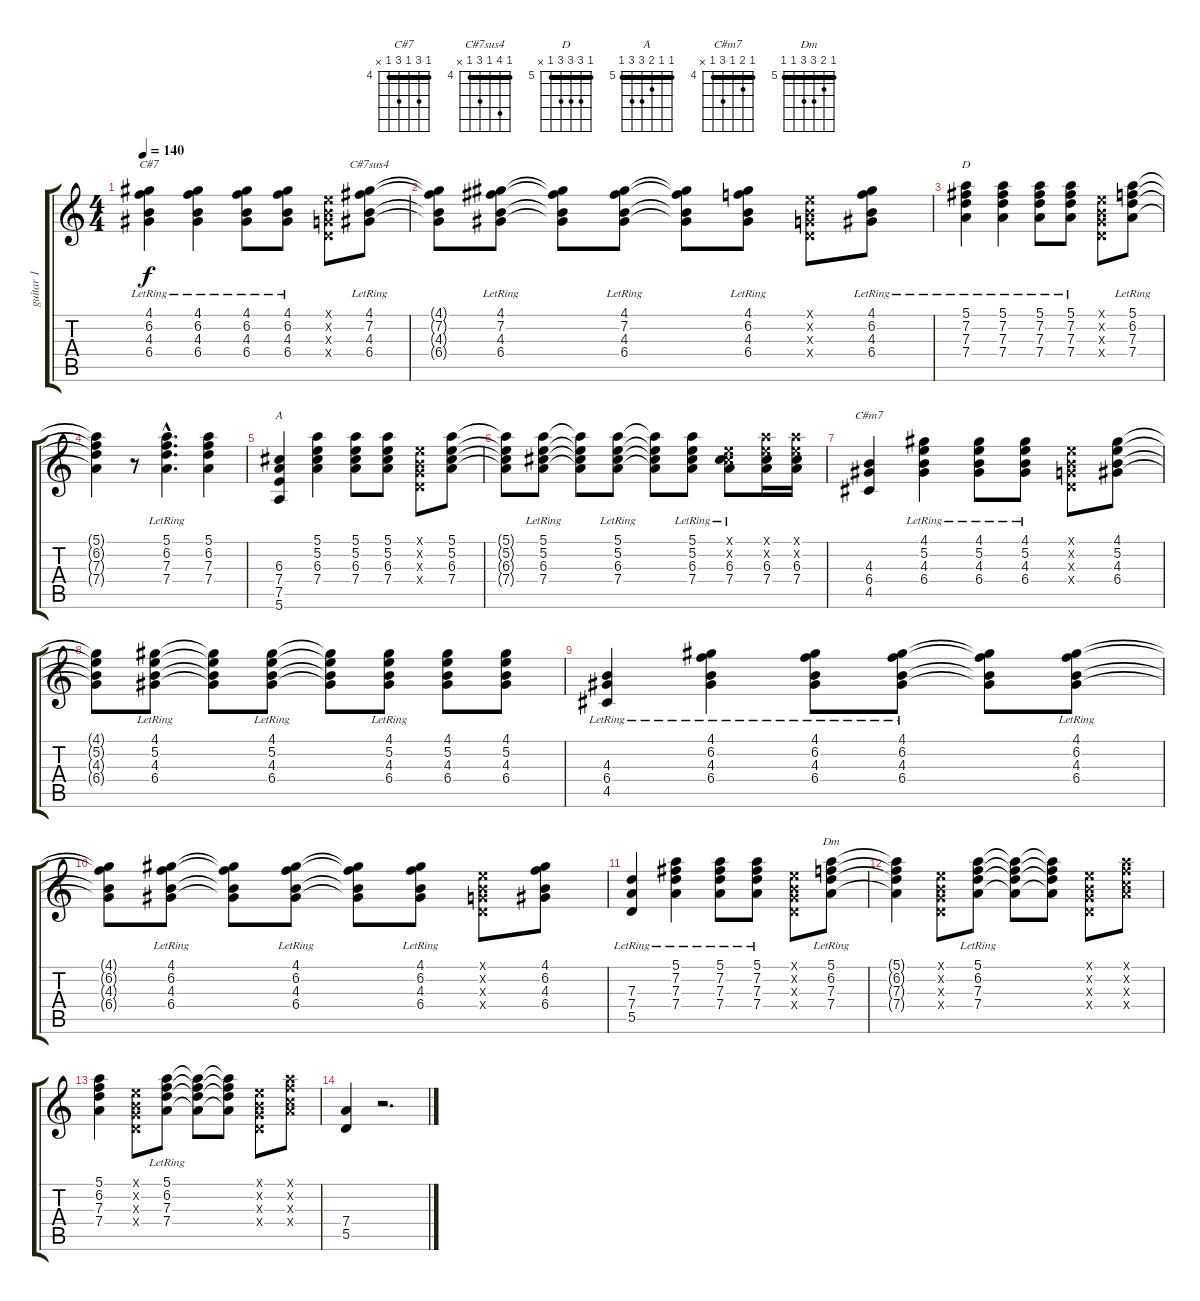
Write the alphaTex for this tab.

\track ("guitar 1" "guitar 1") {instrument distortionguitar}
\staff {score tabs}
\tuning (E4 B3 G3 D3 A2 E2) {hide}
\chord ("C#7" 4 6 4 6 4 x) {firstfret 4 barre 4}
\chord ("C#7sus4" 4 7 4 6 4 x) {firstfret 4 barre 4}
\chord ("D" 5 7 7 7 5 x) {firstfret 5 barre 5}
\chord ("A" 5 5 6 7 7 5) {firstfret 5 barre 5}
\chord ("C#m7" 4 5 4 6 4 x) {firstfret 4 barre 4}
\chord ("Dm" 5 6 7 7 5 5) {firstfret 5 barre 5}
\ts (4 4)
\tempo 140
\clef g2
\ks c
(4.1{lr} 6.2{lr} 4.3{lr} 6.4{lr}).4{ch "C#7" dy f} (4.1{lr} 6.2{lr} 4.3{lr} 6.4{lr}).4 (4.1{lr} 6.2{lr} 4.3{lr} 6.4{lr}).8 (4.1{lr} 6.2{lr} 4.3{lr} 6.4{lr}).8 (0.1{x} 0.2{x} 0.3{x} 0.4{x}).8 (4.1{lr} 7.2{lr} 4.3{lr} 6.4{lr}).8{ch "C#7sus4"} |
(4.1{t} 7.2{t} 4.3{t} 6.4{t}).8 (4.1{lr} 7.2{lr} 4.3{lr} 6.4{lr}).8 (4.1{t} 7.2{t} 4.3{t} 6.4{t}).8 (4.1{lr} 7.2{lr} 4.3{lr} 6.4{lr}).8 (4.1{t} 7.2{t} 4.3{t} 6.4{t}).8 (4.1{lr} 6.2{lr} 4.3{lr} 6.4{lr}).8 (0.1{x} 0.2{x} 0.3{x} 0.4{x}).8 (4.1{lr} 6.2{lr} 4.3{lr} 6.4{lr}).8 |
(5.1{lr} 7.2{lr} 7.3{lr} 7.4{lr}).4{ch "D"} (5.1{lr} 7.2{lr} 7.3{lr} 7.4{lr}).4 (5.1{lr} 7.2{lr} 7.3{lr} 7.4{lr}).8 (5.1{lr} 7.2{lr} 7.3{lr} 7.4{lr}).8 (0.1{x} 0.2{x} 0.3{x} 0.4{x}).8 (5.1{lr} 6.2{lr} 7.3{lr} 7.4{lr}).8 |
(5.1{t} 6.2{t} 7.3{t} 7.4{t}).4 r.8 (5.1{hac lr} 6.2{hac lr} 7.3{hac lr} 7.4{hac lr}).4{d} (5.1 6.2 7.3 7.4).4 |
(6.3 7.4 7.5 5.6).4{ch "A"} (5.1 5.2 6.3 7.4).4 (5.1 5.2 6.3 7.4).8 (5.1 5.2 6.3 7.4).8 (0.1{x} 0.2{x} 0.3{x} 0.4{x}).8 (5.1 5.2 6.3 7.4).8 |
(5.1{t} 5.2{t} 6.3{t} 7.4{t}).8 (5.1{lr} 5.2{lr} 6.3{lr} 7.4{lr}).8 (5.1{t} 5.2{t} 6.3{t} 7.4{t}).8 (5.1{lr} 5.2{lr} 6.3{lr} 7.4{lr}).8 (5.1{t} 5.2{t} 6.3{t} 7.4{t}).8 (5.1{lr} 5.2{lr} 6.3{lr} 7.4{lr}).8 (0.1{x} 2.2{x} 6.3{lr} 7.4{lr}).8 (5.1{x} 5.2{x} 6.3 7.4).16 (5.1{x} 5.2{x} 6.3 7.4).16 |
(4.3 6.4 4.5).4{ch "C#m7"} (4.1{lr} 5.2{lr} 4.3{lr} 6.4{lr}).4 (4.1{lr} 5.2{lr} 4.3{lr} 6.4{lr}).8 (4.1{lr} 5.2{lr} 4.3{lr} 6.4{lr}).8 (0.1{x} 0.2{x} 0.3{x} 0.4{x}).8 (4.1 5.2 4.3 6.4).8 |
(4.1{t} 5.2{t} 4.3{t} 6.4{t}).8 (4.1{lr} 5.2{lr} 4.3{lr} 6.4{lr}).8 (4.1{t} 5.2{t} 4.3{t} 6.4{t}).8 (4.1{lr} 5.2{lr} 4.3{lr} 6.4{lr}).8 (4.1{t} 5.2{t} 4.3{t} 6.4{t}).8 (4.1{lr} 5.2{lr} 4.3{lr} 6.4{lr}).8 (4.1 5.2 4.3 6.4).8 (4.1 5.2 4.3 6.4).8 |
(4.3{lr} 6.4{lr} 4.5).4 (4.1{lr} 6.2{lr} 4.3{lr} 6.4{lr}).4 (4.1{lr} 6.2{lr} 4.3{lr} 6.4{lr}).8 (4.1{lr} 6.2{lr} 4.3{lr} 6.4{lr}).8 (4.1{t} 6.2{t} 4.3{t} 6.4{t}).8 (4.1{lr} 6.2{lr} 4.3{lr} 6.4{lr}).8 |
(4.1{t} 6.2{t} 4.3{t} 6.4{t}).8 (4.1{lr} 6.2{lr} 4.3{lr} 6.4{lr}).8 (4.1{t} 6.2{t} 4.3{t} 6.4{t}).8 (4.1{lr} 6.2{lr} 4.3{lr} 6.4{lr}).8 (4.1{t} 6.2{t} 4.3{t} 6.4{t}).8 (4.1{lr} 6.2{lr} 4.3{lr} 6.4{lr}).8 (0.1{x} 0.2{x} 0.3{x} 0.4{x}).8 (4.1 6.2 4.3 6.4).8 |
(7.3{lr} 7.4{lr} 5.5).4 (5.1{lr} 7.2{lr} 7.3{lr} 7.4{lr}).4 (5.1{lr} 7.2{lr} 7.3{lr} 7.4{lr}).8 (5.1{lr} 7.2{lr} 7.3{lr} 7.4{lr}).8 (0.1{x} 0.2{x} 0.3{x} 0.4{x}).8 (5.1{lr} 6.2{lr} 7.3{lr} 7.4{lr}).8{ch "Dm"} |
(5.1{t} 6.2{t} 7.3{t} 7.4{t}).4 (0.1{x} 0.2{x} 0.3{x} 0.4{x}).8 (5.1{lr} 6.2{lr} 7.3{lr} 7.4{lr}).8 (5.1{t} 6.2{t} 7.3{t} 7.4{t}).8 (5.1{t} 6.2{t} 7.3{t} 7.4{t}).8 (0.1{x} 0.2{x} 0.3{x} 0.4{x}).8 (5.1{x} 6.2{x} 5.3{x} 7.4{x}).8 |
(5.1 6.2 7.3 7.4).4 (0.1{x} 0.2{x} 0.3{x} 0.4{x}).8 (5.1{lr} 6.2{lr} 7.3{lr} 7.4{lr}).8 (5.1{t} 6.2{t} 7.3{t} 7.4{t}).8 (5.1{t} 6.2{t} 7.3{t} 7.4{t}).8 (0.1{x} 0.2{x} 0.3{x} 0.4{x}).8 (5.1{x} 6.2{x} 5.3{x} 7.4{x}).8 |
(7.4 5.5).4 r.2{d}
